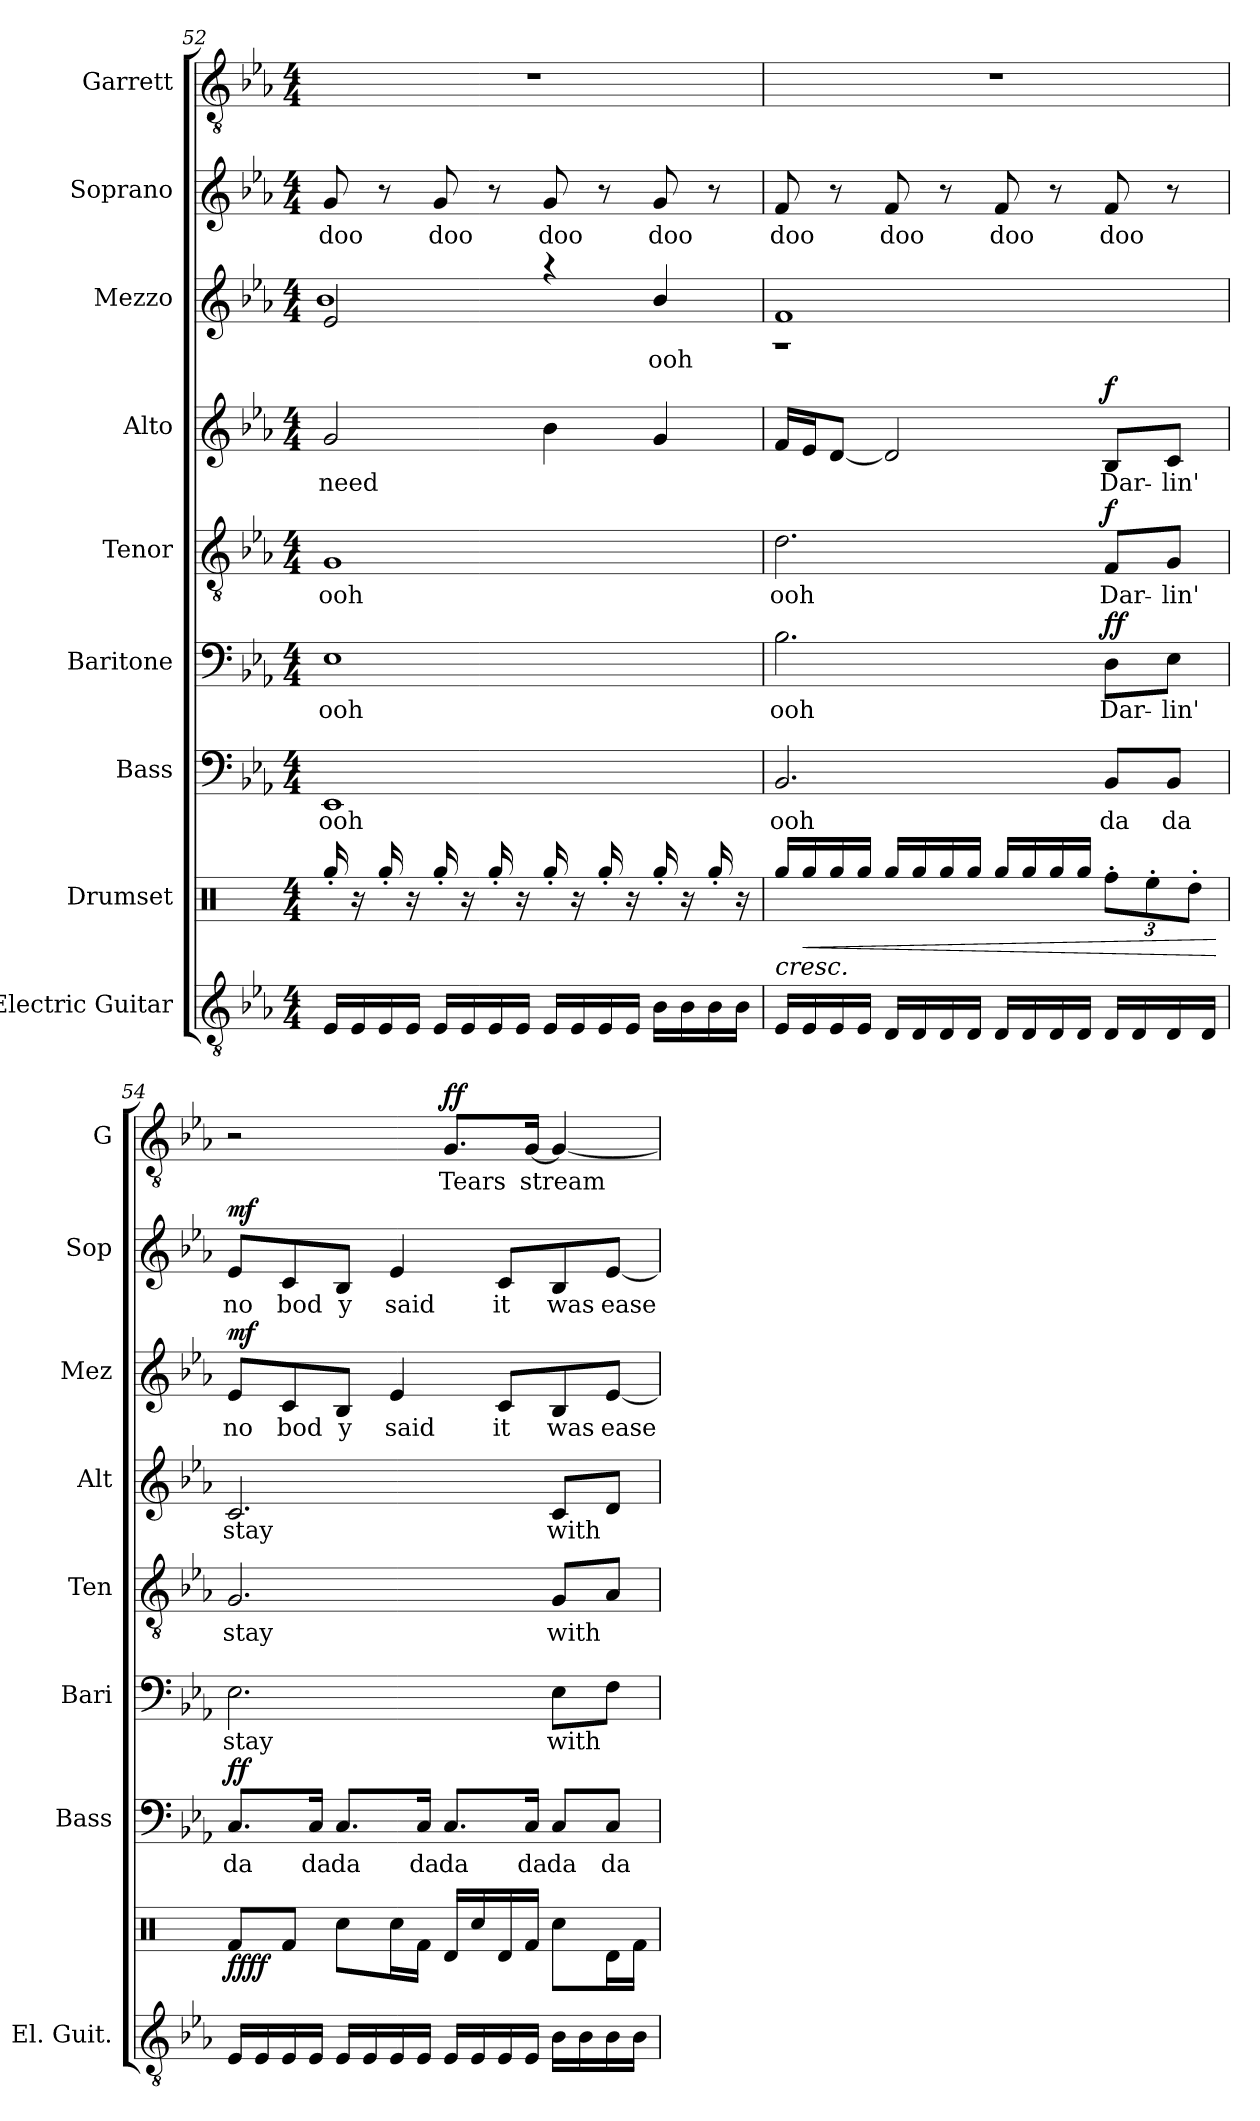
**kern	**kern	**dynam	**kern	**text	**dynam	**kern	**text	**dynam	**kern	**text	**dynam	**kern	**text	**dynam	**kern	**text	**dynam	**kern	**text	**dynam	**kern	**text	**dynam
*part9	*part8	*part8	*part7	*part7	*part7	*part6	*part6	*part6	*part5	*part5	*part5	*part4	*part4	*part4	*part3	*part3	*part3	*part2	*part2	*part2	*part1	*part1	*part1
*staff9	*staff8	*staff8	*staff7	*staff7	*staff7	*staff6	*staff6	*staff6	*staff5	*staff5	*staff5	*staff4	*staff4	*staff4	*staff3	*staff3	*staff3	*staff2	*staff2	*staff2	*staff1	*staff1	*staff1
*I"Electric Guitar	*I"Drumset	*	*I"Bass	*	*	*I"Baritone	*	*	*I"Tenor	*	*	*I"Alto	*	*	*I"Mezzo	*	*	*I"Soprano	*	*	*I"Garrett	*	*
*I'El. Guit.	*	*	*I'Bass	*	*	*I'Bari	*	*	*I'Ten	*	*	*I'Alt	*	*	*I'Mez	*	*	*I'Sop	*	*	*I'G	*	*
*clefGv2	*clefX	*	*clefF4	*	*	*clefF4	*	*	*clefGv2	*	*	*clefG2	*	*	*clefG2	*	*	*clefG2	*	*	*clefGv2	*	*
*k[b-e-a-]	*k[]	*	*k[b-e-a-]	*	*	*k[b-e-a-]	*	*	*k[b-e-a-]	*	*	*k[b-e-a-]	*	*	*k[b-e-a-]	*	*	*k[b-e-a-]	*	*	*k[b-e-a-]	*	*
*M4/4	*M4/4	*	*M4/4	*	*	*M4/4	*	*	*M4/4	*	*	*M4/4	*	*	*M4/4	*	*	*M4/4	*	*	*M4/4	*	*
=52	=52	=52	=52	=52	=52	=52	=52	=52	=52	=52	=52	=52	=52	=52	=52	=52	=52	=52	=52	=52	=52	=52	=52
!	!	!	!	!LO:LY:b	!	!	!LO:LY:b	!	!	!LO:LY:b	!	!	!LO:LY:b	!	!	!	!	!	!LO:LY:b	!	!	!	!
*	*	*	*	*	*	*	*	*	*	*	*	*	*	*	*^	*	*	*	*	*	*	*	*
16E-/LL	16Rgg'/	.	1EE-	ooh	.	1E-	ooh	.	1G	ooh	.	2g/	need	.	2e-/	1b-	.	.	8g/	doo	.	1r	.	.
16E-/	16r	.	.	.	.	.	.	.	.	.	.	.	.	.	.	.	.	.	.	.	.	.	.	.
16E-/	16Rgg'/	.	.	.	.	.	.	.	.	.	.	.	.	.	.	.	.	.	8r	.	.	.	.	.
16E-/JJ	16r	.	.	.	.	.	.	.	.	.	.	.	.	.	.	.	.	.	.	.	.	.	.	.
!	!	!	!	!	!	!	!	!	!	!	!	!	!	!	!	!	!	!	!	!LO:LY:b	!	!	!	!
16E-/LL	16Rgg'/	.	.	.	.	.	.	.	.	.	.	.	.	.	.	.	.	.	8g/	doo	.	.	.	.
16E-/	16r	.	.	.	.	.	.	.	.	.	.	.	.	.	.	.	.	.	.	.	.	.	.	.
16E-/	16Rgg'/	.	.	.	.	.	.	.	.	.	.	.	.	.	.	.	.	.	8r	.	.	.	.	.
16E-/JJ	16r	.	.	.	.	.	.	.	.	.	.	.	.	.	.	.	.	.	.	.	.	.	.	.
!	!	!	!	!	!	!	!	!	!	!	!	!	!	!	!	!	!	!	!	!LO:LY:b	!	!	!	!
16E-/LL	16Rgg'/	.	.	.	.	.	.	.	.	.	.	4b-\	.	.	4r	.	.	.	8g/	doo	.	.	.	.
16E-/	16r	.	.	.	.	.	.	.	.	.	.	.	.	.	.	.	.	.	.	.	.	.	.	.
16E-/	16Rgg'/	.	.	.	.	.	.	.	.	.	.	.	.	.	.	.	.	.	8r	.	.	.	.	.
16E-/JJ	16r	.	.	.	.	.	.	.	.	.	.	.	.	.	.	.	.	.	.	.	.	.	.	.
!	!	!	!	!	!	!	!	!	!	!	!	!	!	!	!	!	!LO:LY:b	!	!	!LO:LY:b	!	!	!	!
16B-\LL	16Rgg'/	.	.	.	.	.	.	.	.	.	.	4g/	.	.	4b-/	.	ooh	.	8g/	doo	.	.	.	.
16B-\	16r	.	.	.	.	.	.	.	.	.	.	.	.	.	.	.	.	.	.	.	.	.	.	.
16B-\	16Rgg'/	.	.	.	.	.	.	.	.	.	.	.	.	.	.	.	.	.	8r	.	.	.	.	.
16B-\JJ	16r	.	.	.	.	.	.	.	.	.	.	.	.	.	.	.	.	.	.	.	.	.	.	.
=53	=53	=53	=53	=53	=53	=53	=53	=53	=53	=53	=53	=53	=53	=53	=53	=53	=53	=53	=53	=53	=53	=53	=53	=53
!	!	!LO:HP:b	!	!LO:LY:b	!	!	!LO:LY:b	!	!	!LO:LY:b	!	!	!	!	!	!	!	!	!	!LO:LY:b	!	!	!	!
16E-/LL	16Rgg/LL	<	2.BB-/	ooh	.	2.B-\	ooh	.	2.d\	ooh	.	16f/LL	.	.	1f	1r	.	.	8f/	doo	.	1r	.	.
!	!	!LO:HP:b	!	!	!	!	!	!	!	!	!	!	!	!	!	!	!	!	!	!	!	!	!	!
16E-/	16Rgg/	<	.	.	.	.	.	.	.	.	.	16e-/J	.	.	.	.	.	.	.	.	.	.	.	.
16E-/	16Rgg/	.	.	.	.	.	.	.	.	.	.	[8d/J	.	.	.	.	.	.	8r	.	.	.	.	.
16E-/JJ	16Rgg/JJ	.	.	.	.	.	.	.	.	.	.	.	.	.	.	.	.	.	.	.	.	.	.	.
!	!	!	!	!	!	!	!	!	!	!	!	!	!	!	!	!	!	!	!	!LO:LY:b	!	!	!	!
16D/LL	16Rgg/LL	.	.	.	.	.	.	.	.	.	.	2d/]	.	.	.	.	.	.	8f/	doo	.	.	.	.
16D/	16Rgg/	.	.	.	.	.	.	.	.	.	.	.	.	.	.	.	.	.	.	.	.	.	.	.
16D/	16Rgg/	.	.	.	.	.	.	.	.	.	.	.	.	.	.	.	.	.	8r	.	.	.	.	.
16D/JJ	16Rgg/JJ	.	.	.	.	.	.	.	.	.	.	.	.	.	.	.	.	.	.	.	.	.	.	.
!	!	!	!	!	!	!	!	!	!	!	!	!	!	!	!	!	!	!	!	!LO:LY:b	!	!	!	!
16D/LL	16Rgg/LL	.	.	.	.	.	.	.	.	.	.	.	.	.	.	.	.	.	8f/	doo	.	.	.	.
16D/	16Rgg/	.	.	.	.	.	.	.	.	.	.	.	.	.	.	.	.	.	.	.	.	.	.	.
16D/	16Rgg/	.	.	.	.	.	.	.	.	.	.	.	.	.	.	.	.	.	8r	.	.	.	.	.
16D/JJ	16Rgg/JJ	.	.	.	.	.	.	.	.	.	.	.	.	.	.	.	.	.	.	.	.	.	.	.
*	*Xbrackettup	*	*	*	*	*	*	*	*	*	*	*	*	*	*	*	*	*	*	*	*	*	*	*
!	!	!	!	!LO:LY:b	!	!	!LO:LY:b	!LO:DY:b	!	!LO:LY:b	!	!	!LO:LY:b	!	!	!	!	!	!	!LO:LY:b	!	!	!	!
!	!	!	!	!	!	!	!	!LO:DY:n=1:b	!	!	!LO:DY:b	!	!	!LO:DY:b	!	!	!	!	!	!	!	!	!	!
16D/LL	12Rff'\L	.	8BB-/L	da	.	8D\L	Dar-	f f	8F/L	Dar-	f	8B-/L	Dar-	f	.	.	.	.	8f/	doo	.	.	.	.
16D/	.	.	.	.	.	.	.	.	.	.	.	.	.	.	.	.	.	.	.	.	.	.	.	.
.	12Ree'\	.	.	.	.	.	.	.	.	.	.	.	.	.	.	.	.	.	.	.	.	.	.	.
!	!	!	!	!LO:LY:b	!	!	!LO:LY:b	!	!	!LO:LY:b	!	!	!LO:LY:b	!	!	!	!	!	!	!	!	!	!	!
16D/	.	.	8BB-/J	da	.	8E-\J	-lin'	.	8G/J	-lin'	.	8c/J	-lin'	.	.	.	.	.	8r	.	.	.	.	.
.	12Rdd'\J	.	.	.	.	.	.	.	.	.	.	.	.	.	.	.	.	.	.	.	.	.	.	.
16D/JJ	.	.	.	.	.	.	.	.	.	.	.	.	.	.	.	.	.	.	.	.	.	.	.	.
*	*	*	*	*	*	*	*	*	*	*	*	*	*	*	*v	*v	*	*	*	*	*	*	*	*
.	.	[ [	.	.	.	.	.	.	.	.	.	.	.	.	.	.	.	.	.	.	.	.	.
!!LO:PB:g=z
=54	=54	=54	=54	=54	=54	=54	=54	=54	=54	=54	=54	=54	=54	=54	=54	=54	=54	=54	=54	=54	=54	=54	=54
!	!	!LO:DY:b	!	!LO:LY:b	!	!	!LO:LY:b	!	!	!LO:LY:b	!	!	!LO:LY:b	!	!	!LO:LY:b	!	!	!LO:LY:b	!	!	!	!
!	!	!LO:DY:n=1:b	!	!	!LO:DY:b	!	!	!	!	!	!	!	!	!	!	!	!	!	!	!	!	!	!
!	!	!	!	!	!LO:DY:n=1:b	!	!	!	!	!	!	!	!	!	!	!	!LO:DY:b	!	!	!LO:DY:b	!	!	!
16E-/LL	8Rf/L	ff ff	8.C/L	da	f f	2.E-\	stay	.	2.G/	stay	.	2.c/	stay	.	8e-/L	no	mf	8e-/L	no	mf	2r	.	.
16E-/	.	.	.	.	.	.	.	.	.	.	.	.	.	.	.	.	.	.	.	.	.	.	.
!	!	!	!	!	!	!	!	!	!	!	!	!	!	!	!	!LO:LY:b	!	!	!LO:LY:b	!	!	!	!
16E-/	8Rf/J	.	.	.	.	.	.	.	.	.	.	.	.	.	8c/	bod	.	8c/	bod	.	.	.	.
!	!	!	!	!LO:LY:b	!	!	!	!	!	!	!	!	!	!	!	!	!	!	!	!	!	!	!
16E-/JJ	.	.	16C/Jk	da	.	.	.	.	.	.	.	.	.	.	.	.	.	.	.	.	.	.	.
!	!	!	!	!LO:LY:b	!	!	!	!	!	!	!	!	!	!	!	!LO:LY:b	!	!	!LO:LY:b	!	!	!	!
16E-/LL	8Rcc\L	.	8.C/L	da	.	.	.	.	.	.	.	.	.	.	8B-/J	y	.	8B-/J	y	.	.	.	.
16E-/	.	.	.	.	.	.	.	.	.	.	.	.	.	.	.	.	.	.	.	.	.	.	.
!	!	!	!	!	!	!	!	!	!	!	!	!	!	!	!	!LO:LY:b	!	!	!LO:LY:b	!	!	!	!
16E-/	16Rcc\L	.	.	.	.	.	.	.	.	.	.	.	.	.	4e-/	said	.	4e-/	said	.	.	.	.
!	!	!	!	!LO:LY:b	!	!	!	!	!	!	!	!	!	!	!	!	!	!	!	!	!	!	!
16E-/JJ	16Rf\JJ	.	16C/Jk	da	.	.	.	.	.	.	.	.	.	.	.	.	.	.	.	.	.	.	.
!	!	!	!	!LO:LY:b	!	!	!	!	!	!	!	!	!	!	!	!	!	!	!	!	!	!LO:LY:b	!LO:DY:b
16E-/LL	16Rd/LL	.	8.C/L	da	.	.	.	.	.	.	.	.	.	.	.	.	.	.	.	.	8.G/L	Tears	ff
16E-/	16Rcc/	.	.	.	.	.	.	.	.	.	.	.	.	.	.	.	.	.	.	.	.	.	.
!	!	!	!	!	!	!	!	!	!	!	!	!	!	!	!	!LO:LY:b	!	!	!LO:LY:b	!	!	!	!
16E-/	16Rd/	.	.	.	.	.	.	.	.	.	.	.	.	.	8c/L	it	.	8c/L	it	.	.	.	.
!	!	!	!	!LO:LY:b	!	!	!	!	!	!	!	!	!	!	!	!	!	!	!	!	!	!LO:LY:b	!
16E-/JJ	16Rf/JJ	.	16C/Jk	da	.	.	.	.	.	.	.	.	.	.	.	.	.	.	.	.	[16G/Jk	stream	.
!	!	!	!	!LO:LY:b	!	!	!LO:LY:b	!	!	!LO:LY:b	!	!	!LO:LY:b	!	!	!LO:LY:b	!	!	!LO:LY:b	!	!	!	!
16B-\LL	8Rcc\L	.	8C/L	da	.	8E-\L	with	.	8G/L	with	.	8c/L	with	.	8B-/	was	.	8B-/	was	.	4G/_	.	.
16B-\	.	.	.	.	.	.	.	.	.	.	.	.	.	.	.	.	.	.	.	.	.	.	.
!	!	!	!	!LO:LY:b	!	!	!	!	!	!	!	!	!	!	!	!LO:LY:b	!	!	!LO:LY:b	!	!	!	!
16B-\	16Rd\L	.	8C/J	da	.	8F\J	.	.	8A-/J	.	.	8d/J	.	.	[8e-/J	ease-	.	[8e-/J	ease-	.	.	.	.
16B-\JJ	16Rf\JJ	.	.	.	.	.	.	.	.	.	.	.	.	.	.	.	.	.	.	.	.	.	.
=	=	=	=	=	=	=	=	=	=	=	=	=	=	=	=	=	=	=	=	=	=	=	=
*-	*-	*-	*-	*-	*-	*-	*-	*-	*-	*-	*-	*-	*-	*-	*-	*-	*-	*-	*-	*-	*-	*-	*-
